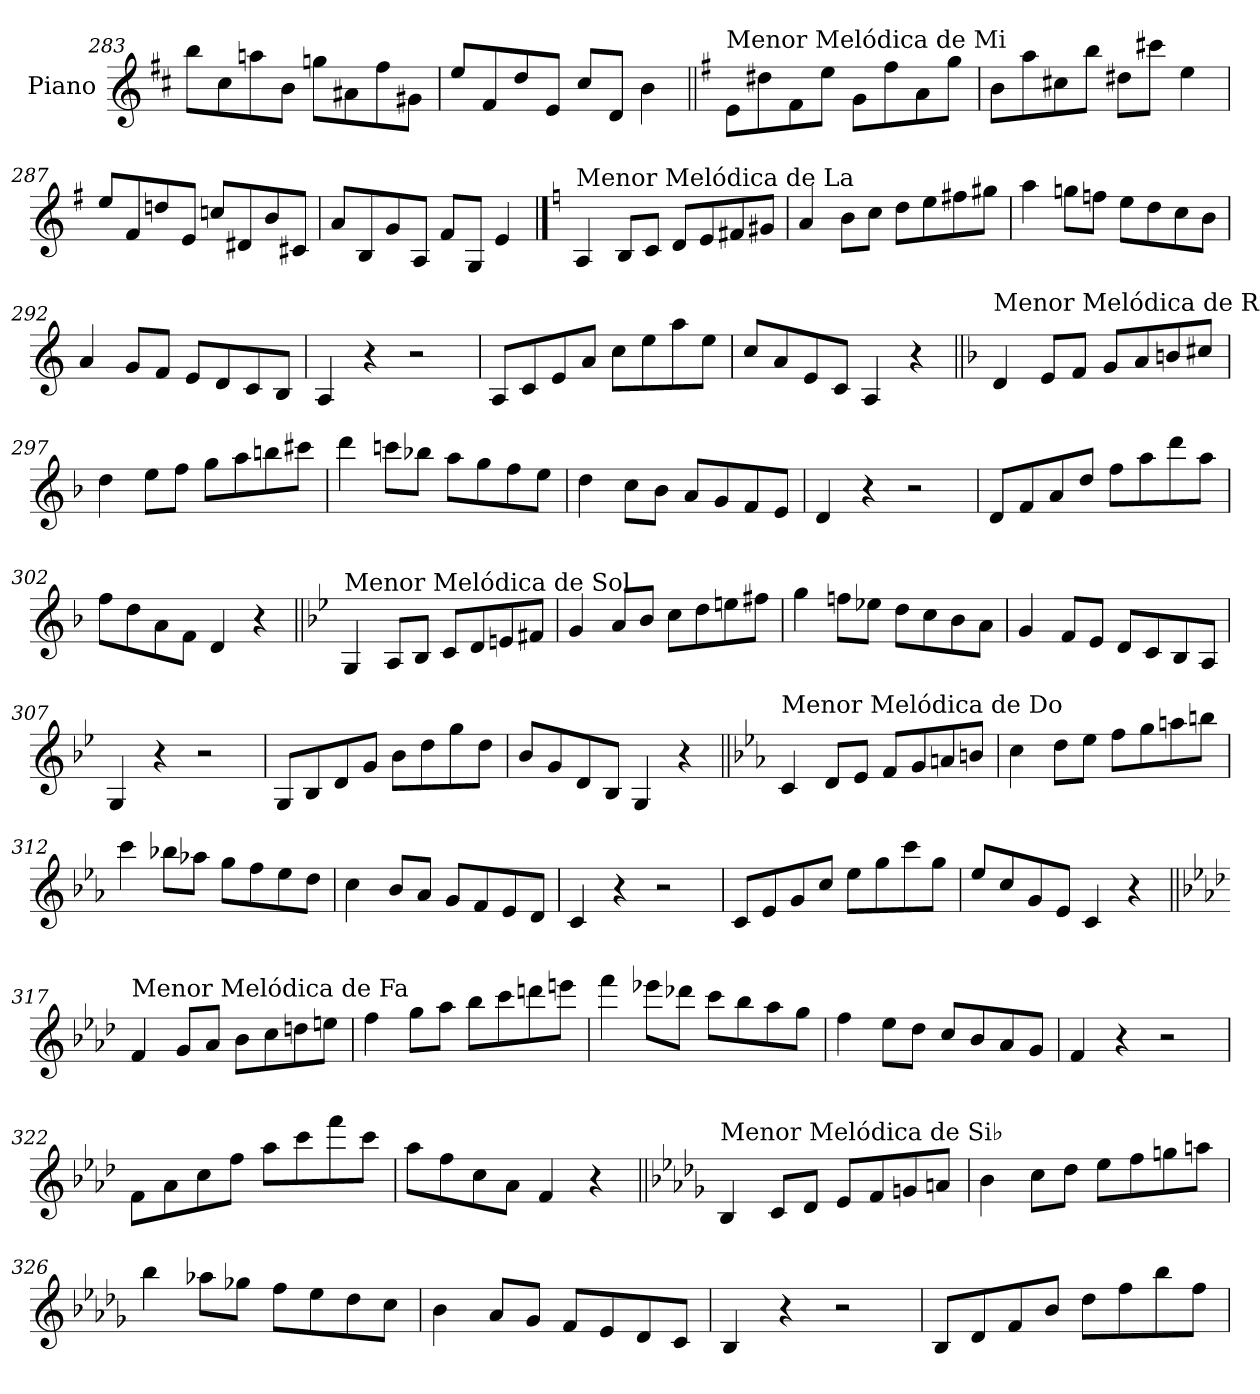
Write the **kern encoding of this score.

**kern
*part1
*staff1
*I"Piano
*I'Pno.
*clefG2
*k[f#c#]
=283
8bb\L
8cc#\
8aan\
8b\J
8ggn\L
8a#X\
8ff#\
8g#X\J
=284
8ee/L
8f#/
8dd/
8e/J
8cc#/L
8d/J
4b\
!!LO:LB:g=z
=285||
*k[f#]
!LO:TX:a:t=Menor Melódica de Mi
8e\L
8dd#X\
8f#\
8ee\J
8g\L
8ff#\
8a\
8gg\J
=286
8b\L
8aa\
8cc#X\
8bb\J
8dd#X\L
8ccc#X\J
4ee\
=287
8ee/L
8f#/
8ddn/
8e/J
8ccn/L
8d#X/
8b/
8c#X/J
=288
8a/L
8B/
8g/
8A/J
8f#/L
8G/J
4e/
!!LO:PB:g=z
==289
*k[]
!LO:TX:a:t=Menor Melódica de La
4A/
8B/L
8c/J
8d/L
8e/
8f#X/
8g#X/J
=290
4a/
8b\L
8cc\J
8dd\L
8ee\
8ff#X\
8gg#X\J
=291
4aa\
8ggn\L
8ffn\J
8ee\L
8dd\
8cc\
8b\J
=292
4a/
8g/L
8f/J
8e/L
8d/
8c/
8B/J
=293
4A/
4r
2r
=294
8A/L
8c/
8e/
8a/J
8cc\L
8ee\
8aa\
8ee\J
=295
8cc/L
8a/
8e/
8c/J
4A/
4r
!!LO:LB:g=z
=296||
*k[b-]
!LO:TX:a:t=Menor Melódica de Re
4d/
8e/L
8f/J
8g/L
8a/
8bn/
8cc#X/J
=297
4dd\
8ee\L
8ff\J
8gg\L
8aa\
8bbn\
8ccc#X\J
=298
4ddd\
8cccn\L
8bb-X\J
8aa\L
8gg\
8ff\
8ee\J
=299
4dd\
8cc\L
8b-\J
8a/L
8g/
8f/
8e/J
=300
4d/
4r
2r
=301
8d/L
8f/
8a/
8dd/J
8ff\L
8aa\
8ddd\
8aa\J
=302
8ff\L
8dd\
8a\
8f\J
4d/
4r
!!LO:LB:g=z
=303||
*k[b-e-]
!LO:TX:a:t=Menor Melódica de Sol
4G/
8A/L
8B-/J
8c/L
8d/
8en/
8f#X/J
=304
4g/
8a/L
8b-/J
8cc\L
8dd\
8een\
8ff#X\J
=305
4gg\
8ffn\L
8ee-X\J
8dd\L
8cc\
8b-\
8a\J
=306
4g/
8f/L
8e-/J
8d/L
8c/
8B-/
8A/J
=307
4G/
4r
2r
=308
8G/L
8B-/
8d/
8g/J
8b-\L
8dd\
8gg\
8dd\J
=309
8b-/L
8g/
8d/
8B-/J
4G/
4r
!!LO:LB:g=z
=310||
*k[b-e-a-]
!LO:TX:a:t=Menor Melódica de Do
4c/
8d/L
8e-/J
8f/L
8g/
8an/
8bn/J
=311
4cc\
8dd\L
8ee-\J
8ff\L
8gg\
8aan\
8bbn\J
=312
4ccc\
8bb-X\L
8aa-X\J
8gg\L
8ff\
8ee-\
8dd\J
=313
4cc\
8b-/L
8a-/J
8g/L
8f/
8e-/
8d/J
=314
4c/
4r
2r
=315
8c/L
8e-/
8g/
8cc/J
8ee-\L
8gg\
8ccc\
8gg\J
=316
8ee-/L
8cc/
8g/
8e-/J
4c/
4r
!!LO:LB:g=z
=317||
*k[b-e-a-d-]
!LO:TX:a:t=Menor Melódica de Fa
4f/
8g/L
8a-/J
8b-\L
8cc\
8ddn\
8een\J
=318
4ff\
8gg\L
8aa-\J
8bb-\L
8ccc\
8dddn\
8eeen\J
=319
4fff\
8eee-X\L
8ddd-X\J
8ccc\L
8bb-\
8aa-\
8gg\J
=320
4ff\
8ee-\L
8dd-\J
8cc/L
8b-/
8a-/
8g/J
=321
4f/
4r
2r
=322
8f\L
8a-\
8cc\
8ff\J
8aa-\L
8ccc\
8fff\
8ccc\J
=323
8aa-\L
8ff\
8cc\
8a-\J
4f/
4r
!!LO:LB:g=z
=324||
*k[b-e-a-d-g-]
!LO:TX:a:t=Menor Melódica de Si♭
4B-/
8c/L
8d-/J
8e-/L
8f/
8gn/
8an/J
=325
4b-\
8cc\L
8dd-\J
8ee-\L
8ff\
8ggn\
8aan\J
=326
4bb-\
8aa-X\L
8gg-X\J
8ff\L
8ee-\
8dd-\
8cc\J
=327
4b-\
8a-/L
8g-/J
8f/L
8e-/
8d-/
8c/J
=328
4B-/
4r
2r
=329
8B-/L
8d-/
8f/
8b-/J
8dd-\L
8ff\
8bb-\
8ff\J
=
*-
